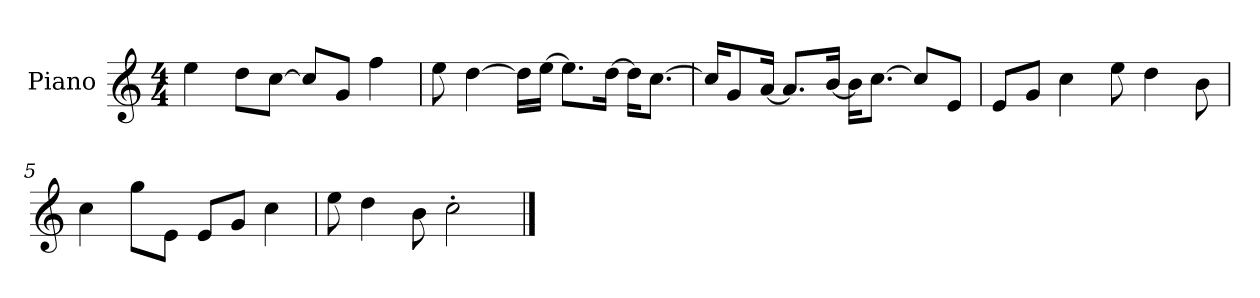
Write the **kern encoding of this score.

**kern
*part1
*staff1
*I"Piano
*I'P-no
*clefG2
*k[]
*M4/4
*MM90
=1
4ee\
8dd\L
[8cc\J
8cc/L]
8g/J
4ff\
=2
8ee\
[4dd\
16dd\LL]
[16ee\JJ
8.ee\L]
[16dd\Jk
16dd\KL]
[8.cc\J
=3
16cc/KL]
8g/
[16a/Jk
8.a/L]
[16b/Jk
16b\KL]
[8.cc\J
8cc/L]
8e/J
=4
8e/L
8g/J
4cc\
8ee\
4dd\
8b\
=5
4cc\
8gg\L
8e\J
8e/L
8g/J
4cc\
!!LO:LB:g=z
=6
8ee\
4dd\
8b\
2cc'\
==
*-
